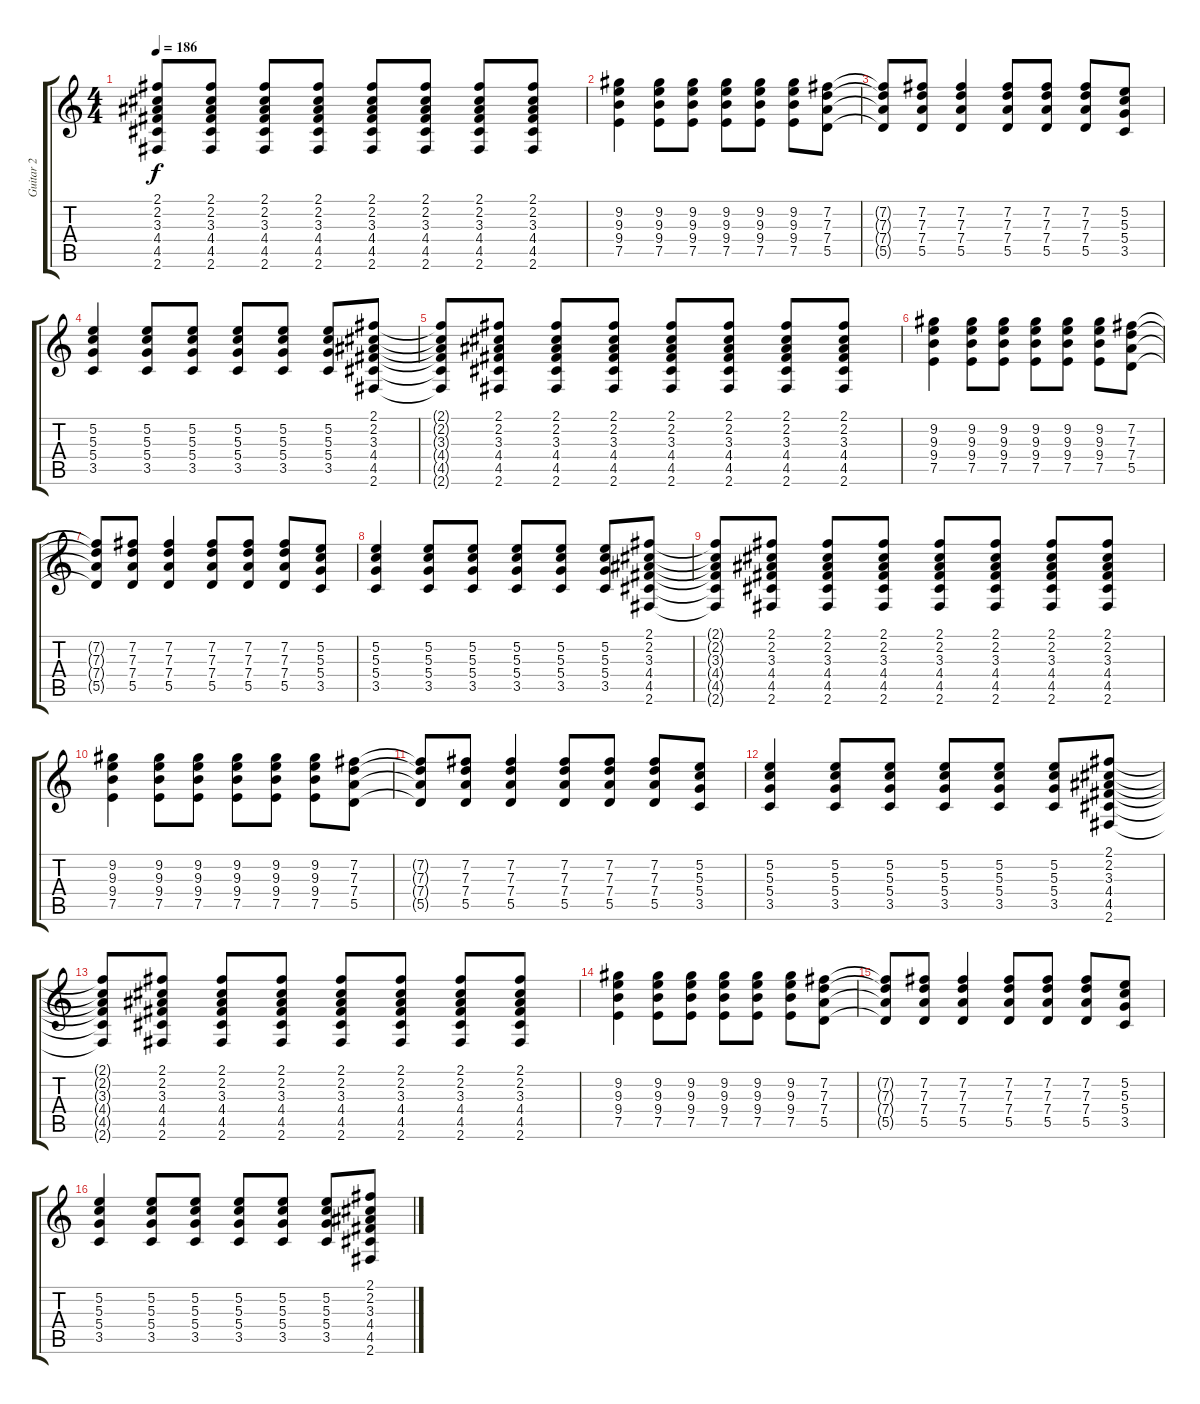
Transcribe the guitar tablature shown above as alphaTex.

\track ("Guitar 2" "Guitar 2") {instrument electricguitarclean}
\staff {score tabs}
\tuning (E4 B3 G3 D3 A2 E2) {hide}
\ts (4 4)
\tempo 186
\clef g2
\ks c
(2.1{t} 2.2{t} 3.3{t} 4.4{t} 4.5{t} 2.6{t}).8{dy f} (2.1 2.2 3.3 4.4 4.5 2.6).8 (2.1 2.2 3.3 4.4 4.5 2.6).8 (2.1 2.2 3.3 4.4 4.5 2.6).8 (2.1 2.2 3.3 4.4 4.5 2.6).8 (2.1 2.2 3.3 4.4 4.5 2.6).8 (2.1 2.2 3.3 4.4 4.5 2.6).8 (2.1 2.2 3.3 4.4 4.5 2.6).8 |
(9.2 9.3 9.4 7.5).4 (9.2 9.3 9.4 7.5).8 (9.2 9.3 9.4 7.5).8 (9.2 9.3 9.4 7.5).8 (9.2 9.3 9.4 7.5).8 (9.2 9.3 9.4 7.5).8 (7.2 7.3 7.4 5.5).8 |
(7.2{t} 7.3{t} 7.4{t} 5.5{t}).8 (7.2 7.3 7.4 5.5).8 (7.2 7.3 7.4 5.5).4 (7.2 7.3 7.4 5.5).8 (7.2 7.3 7.4 5.5).8 (7.2 7.3 7.4 5.5).8 (5.2 5.3 5.4 3.5).8 |
(5.2 5.3 5.4 3.5).4 (5.2 5.3 5.4 3.5).8 (5.2 5.3 5.4 3.5).8 (5.2 5.3 5.4 3.5).8 (5.2 5.3 5.4 3.5).8 (5.2 5.3 5.4 3.5).8 (2.1 2.2 3.3 4.4 4.5 2.6).8 |
(2.1{t} 2.2{t} 3.3{t} 4.4{t} 4.5{t} 2.6{t}).8 (2.1 2.2 3.3 4.4 4.5 2.6).8 (2.1 2.2 3.3 4.4 4.5 2.6).8 (2.1 2.2 3.3 4.4 4.5 2.6).8 (2.1 2.2 3.3 4.4 4.5 2.6).8 (2.1 2.2 3.3 4.4 4.5 2.6).8 (2.1 2.2 3.3 4.4 4.5 2.6).8 (2.1 2.2 3.3 4.4 4.5 2.6).8 |
(9.2 9.3 9.4 7.5).4 (9.2 9.3 9.4 7.5).8 (9.2 9.3 9.4 7.5).8 (9.2 9.3 9.4 7.5).8 (9.2 9.3 9.4 7.5).8 (9.2 9.3 9.4 7.5).8 (7.2 7.3 7.4 5.5).8 |
(7.2{t} 7.3{t} 7.4{t} 5.5{t}).8 (7.2 7.3 7.4 5.5).8 (7.2 7.3 7.4 5.5).4 (7.2 7.3 7.4 5.5).8 (7.2 7.3 7.4 5.5).8 (7.2 7.3 7.4 5.5).8 (5.2 5.3 5.4 3.5).8 |
(5.2 5.3 5.4 3.5).4 (5.2 5.3 5.4 3.5).8 (5.2 5.3 5.4 3.5).8 (5.2 5.3 5.4 3.5).8 (5.2 5.3 5.4 3.5).8 (5.2 5.3 5.4 3.5).8 (2.1 2.2 3.3 4.4 4.5 2.6).8 |
(2.1{t} 2.2{t} 3.3{t} 4.4{t} 4.5{t} 2.6{t}).8 (2.1 2.2 3.3 4.4 4.5 2.6).8 (2.1 2.2 3.3 4.4 4.5 2.6).8 (2.1 2.2 3.3 4.4 4.5 2.6).8 (2.1 2.2 3.3 4.4 4.5 2.6).8 (2.1 2.2 3.3 4.4 4.5 2.6).8 (2.1 2.2 3.3 4.4 4.5 2.6).8 (2.1 2.2 3.3 4.4 4.5 2.6).8 |
(9.2 9.3 9.4 7.5).4 (9.2 9.3 9.4 7.5).8 (9.2 9.3 9.4 7.5).8 (9.2 9.3 9.4 7.5).8 (9.2 9.3 9.4 7.5).8 (9.2 9.3 9.4 7.5).8 (7.2 7.3 7.4 5.5).8 |
(7.2{t} 7.3{t} 7.4{t} 5.5{t}).8 (7.2 7.3 7.4 5.5).8 (7.2 7.3 7.4 5.5).4 (7.2 7.3 7.4 5.5).8 (7.2 7.3 7.4 5.5).8 (7.2 7.3 7.4 5.5).8 (5.2 5.3 5.4 3.5).8 |
(5.2 5.3 5.4 3.5).4 (5.2 5.3 5.4 3.5).8 (5.2 5.3 5.4 3.5).8 (5.2 5.3 5.4 3.5).8 (5.2 5.3 5.4 3.5).8 (5.2 5.3 5.4 3.5).8 (2.1 2.2 3.3 4.4 4.5 2.6).8 |
(2.1{t} 2.2{t} 3.3{t} 4.4{t} 4.5{t} 2.6{t}).8 (2.1 2.2 3.3 4.4 4.5 2.6).8 (2.1 2.2 3.3 4.4 4.5 2.6).8 (2.1 2.2 3.3 4.4 4.5 2.6).8 (2.1 2.2 3.3 4.4 4.5 2.6).8 (2.1 2.2 3.3 4.4 4.5 2.6).8 (2.1 2.2 3.3 4.4 4.5 2.6).8 (2.1 2.2 3.3 4.4 4.5 2.6).8 |
(9.2 9.3 9.4 7.5).4 (9.2 9.3 9.4 7.5).8 (9.2 9.3 9.4 7.5).8 (9.2 9.3 9.4 7.5).8 (9.2 9.3 9.4 7.5).8 (9.2 9.3 9.4 7.5).8 (7.2 7.3 7.4 5.5).8 |
(7.2{t} 7.3{t} 7.4{t} 5.5{t}).8 (7.2 7.3 7.4 5.5).8 (7.2 7.3 7.4 5.5).4 (7.2 7.3 7.4 5.5).8 (7.2 7.3 7.4 5.5).8 (7.2 7.3 7.4 5.5).8 (5.2 5.3 5.4 3.5).8 |
(5.2 5.3 5.4 3.5).4 (5.2 5.3 5.4 3.5).8 (5.2 5.3 5.4 3.5).8 (5.2 5.3 5.4 3.5).8 (5.2 5.3 5.4 3.5).8 (5.2 5.3 5.4 3.5).8 (2.1 2.2 3.3 4.4 4.5 2.6).8
